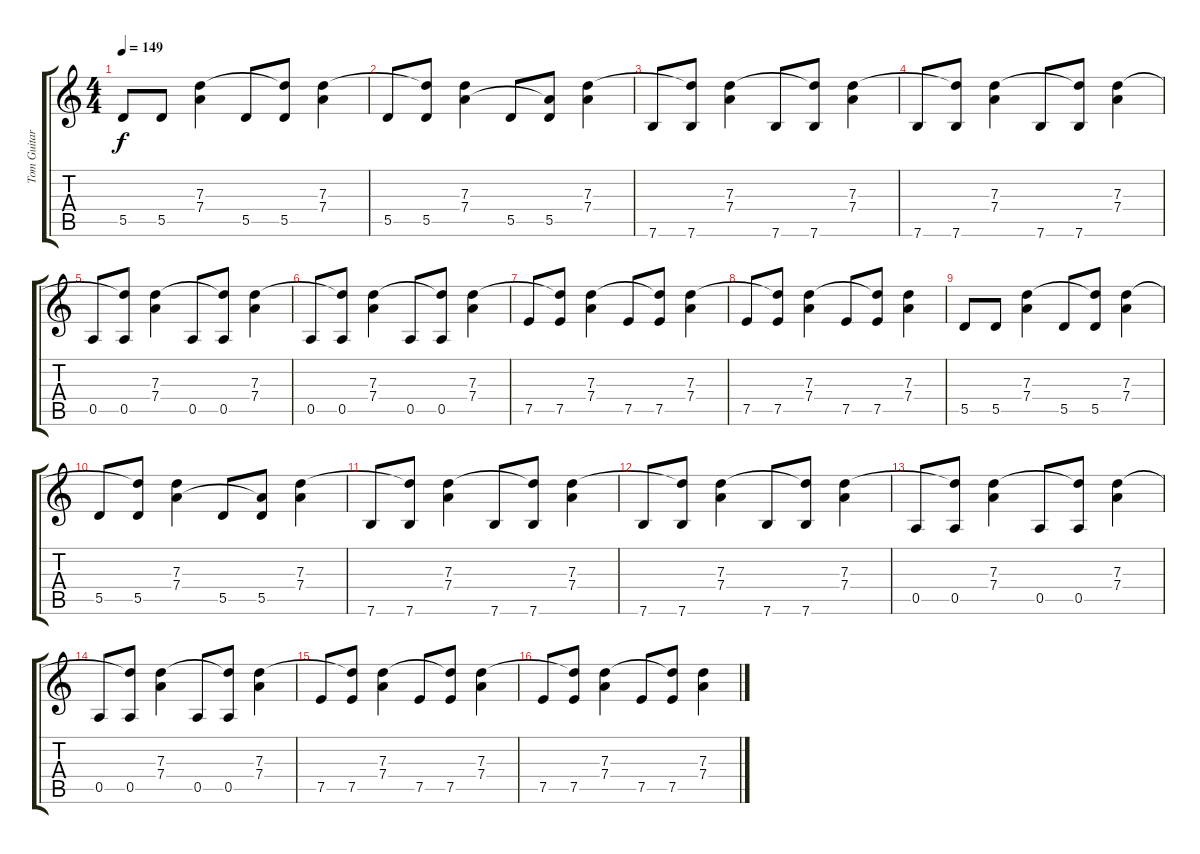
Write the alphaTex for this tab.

\track ("Tom Guitar 1" "Tom Guitar") {instrument electricguitarclean}
\staff {score tabs}
\tuning (E4 B3 G3 D3 A2 E2) {hide}
\ts (4 4)
\tempo 149
\clef g2
\ks c
5.5.8{dy f} 5.5.8 (7.3 7.4).4 5.5.8 (7.3{t} 5.5).8 (7.3 7.4).4 |
5.5.8 (7.3{t} 5.5).8 (7.3 7.4).4 5.5.8 (7.4{t} 5.5).8 (7.3 7.4).4 |
7.6.8 (7.3{t} 7.6).8 (7.3 7.4).4 7.6.8 (7.3{t} 7.6).8 (7.3 7.4).4 |
7.6.8 (7.3{t} 7.6).8 (7.3 7.4).4 7.6.8 (7.3{t} 7.6).8 (7.3 7.4).4 |
0.5.8 (7.3{t} 0.5).8 (7.3 7.4).4 0.5.8 (7.3{t} 0.5).8 (7.3 7.4).4 |
0.5.8 (7.3{t} 0.5).8 (7.3 7.4).4 0.5.8 (7.3{t} 0.5).8 (7.3 7.4).4 |
7.5.8 (7.3{t} 7.5).8 (7.3 7.4).4 7.5.8 (7.3{t} 7.5).8 (7.3 7.4).4 |
7.5.8 (7.3{t} 7.5).8 (7.3 7.4).4 7.5.8 (7.3{t} 7.5).8 (7.3 7.4).4 |
5.5.8 5.5.8 (7.3 7.4).4 5.5.8 (7.3{t} 5.5).8 (7.3 7.4).4 |
5.5.8 (7.3{t} 5.5).8 (7.3 7.4).4 5.5.8 (7.4{t} 5.5).8 (7.3 7.4).4 |
7.6.8 (7.3{t} 7.6).8 (7.3 7.4).4 7.6.8 (7.3{t} 7.6).8 (7.3 7.4).4 |
7.6.8 (7.3{t} 7.6).8 (7.3 7.4).4 7.6.8 (7.3{t} 7.6).8 (7.3 7.4).4 |
0.5.8 (7.3{t} 0.5).8 (7.3 7.4).4 0.5.8 (7.3{t} 0.5).8 (7.3 7.4).4 |
0.5.8 (7.3{t} 0.5).8 (7.3 7.4).4 0.5.8 (7.3{t} 0.5).8 (7.3 7.4).4 |
7.5.8 (7.3{t} 7.5).8 (7.3 7.4).4 7.5.8 (7.3{t} 7.5).8 (7.3 7.4).4 |
7.5.8 (7.3{t} 7.5).8 (7.3 7.4).4 7.5.8 (7.3{t} 7.5).8 (7.3 7.4).4
